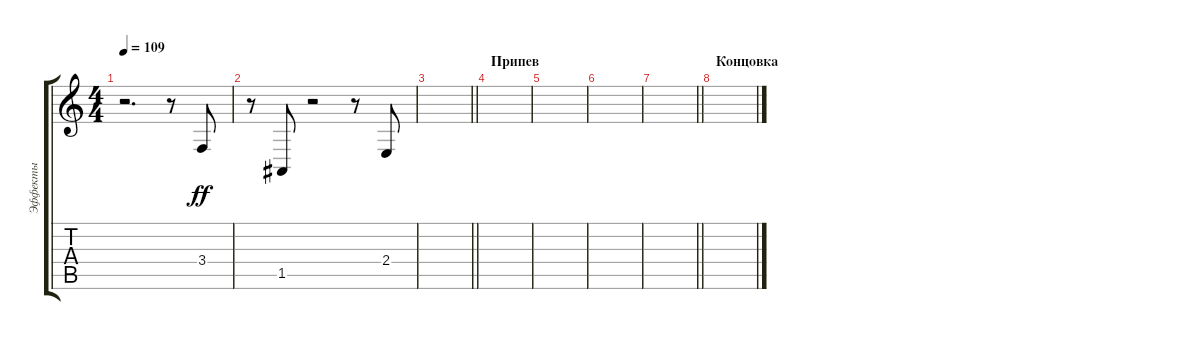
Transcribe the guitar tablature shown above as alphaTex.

\track ("Эффекты" "Эффекты") {instrument guitarfretnoise}
\staff {score tabs}
\tuning (E4 B3 G3 D3 A2 E2) {hide}
\ts (4 4)
\tempo 109
\clef g2
\ks c
r.2{d dy ff} r.8 3.4.8 |
r.8 1.5.8 r.2 r.8 2.4.8 |
\barLineRight lightlight
|
\section ("" "Припев")
|
|
|
\barLineRight lightlight
|
\section ("" "Концовка")
